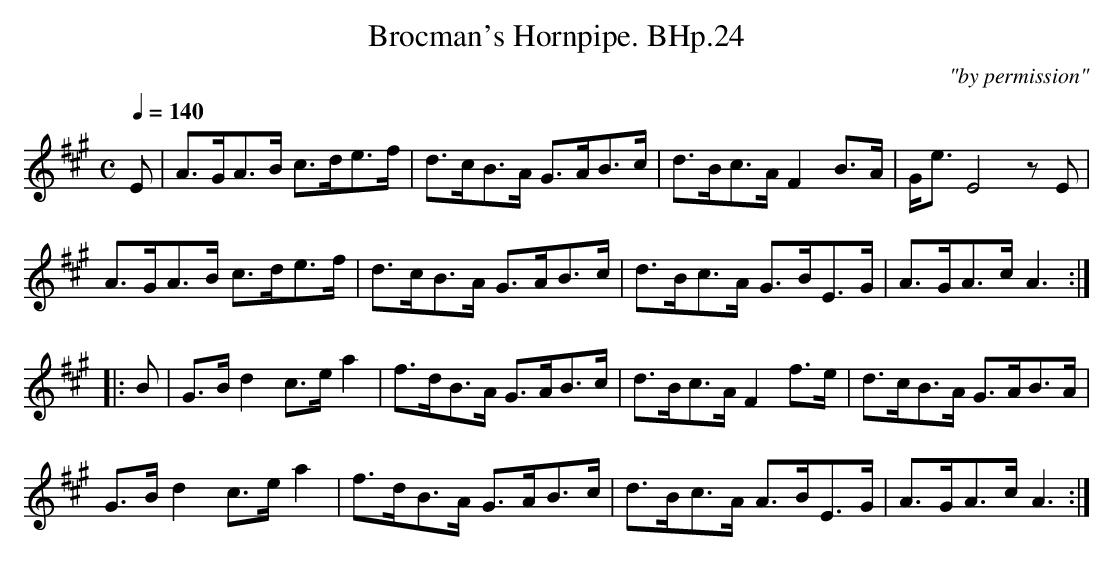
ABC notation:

X:1
T:Brocman's Hornpipe. BHp.24
C:"by permission"
M:C
L:1/8
Q:1/4=140
K:A
E|A>GA>B c>de>f|d>cB>A G>AB>c|d>Bc>A F2B>A|G<eE4 zE|
A>GA>B c>de>f|d>cB>A G>AB>c|d>Bc>A G>BE>G|A>GA>c A3:|
|:B|G>Bd2 c>ea2|f>dB>A G>AB>c|\
d>Bc>A F2 f>e|d>cB>A G>AB>A|
G>Bd2 c>ea2|\
f>dB>A G>AB>c|d>Bc>A A>BE>G|A>GA>c A3:|
